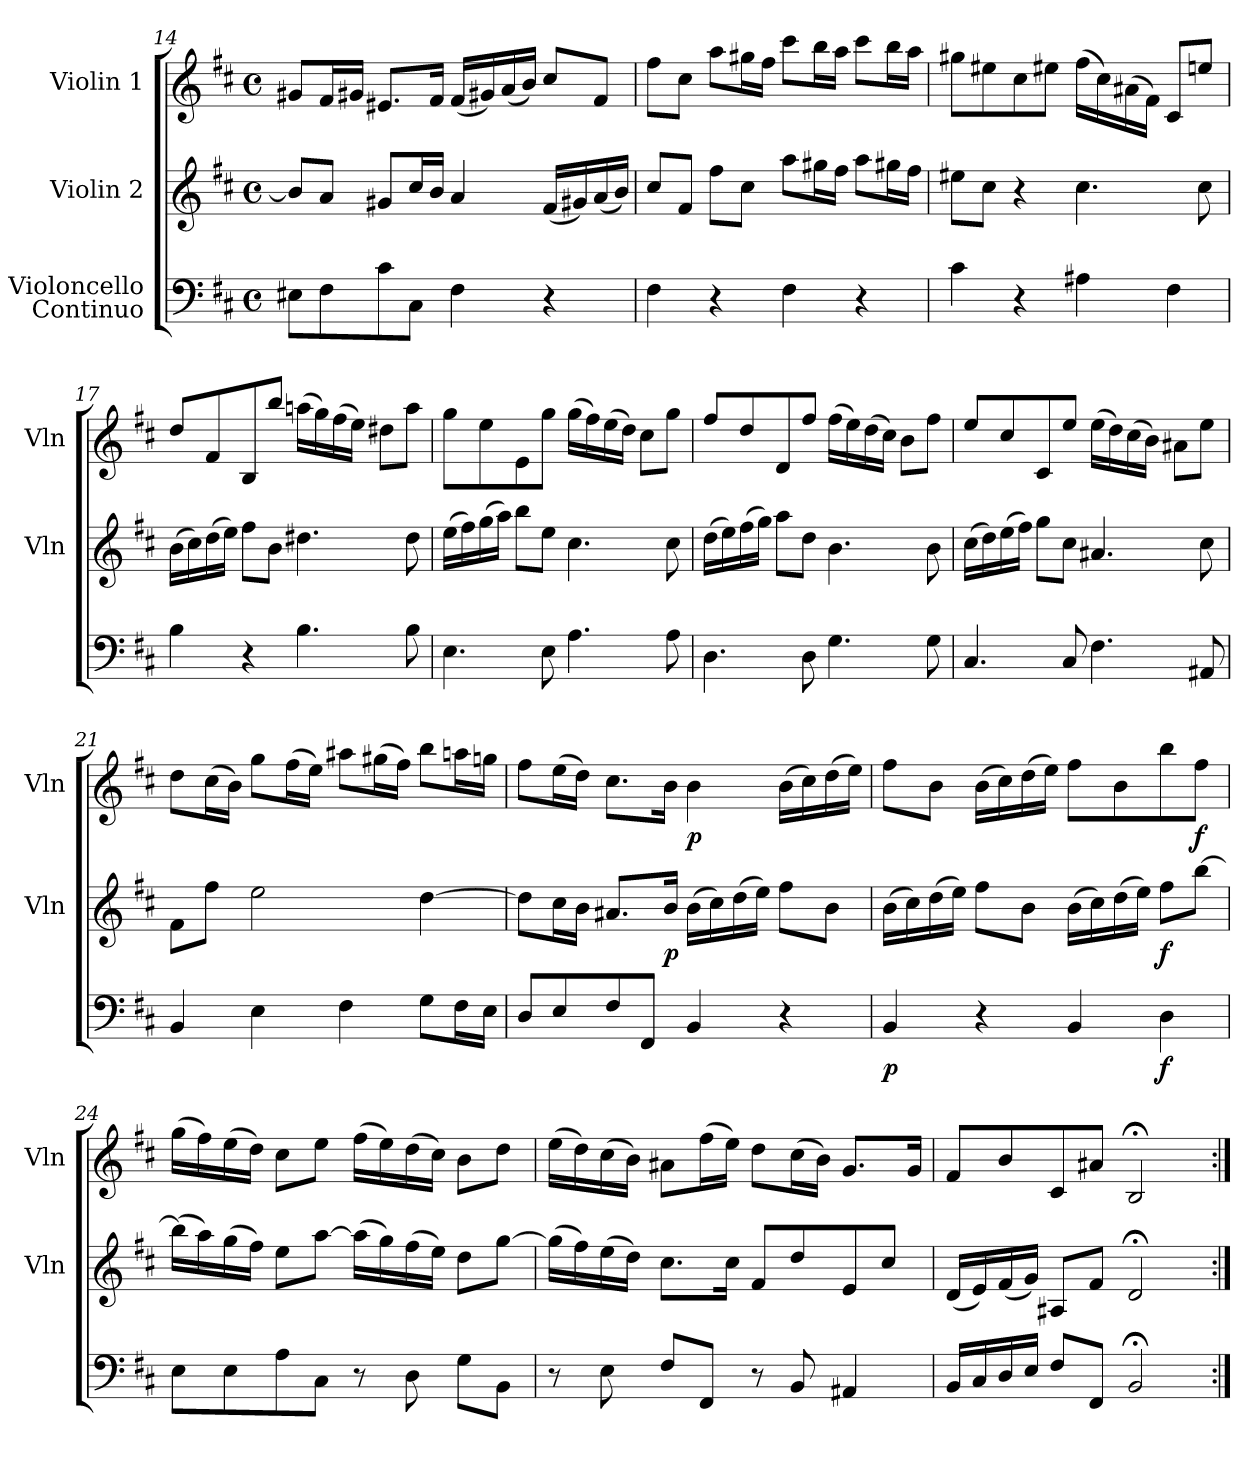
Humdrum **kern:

**kern	**dynam	**kern	**dynam	**kern	**dynam
*part3	*part3	*part2	*part2	*part1	*part1
*staff3	*staff3	*staff2	*staff2	*staff1	*staff1
*I"Violoncello\nContinuo	*	*I"Violin 2	*	*I"Violin 1	*
*	*	*I'Vln	*	*I'Vln	*
*clefF4	*	*clefG2	*	*clefG2	*
*k[f#c#]	*	*k[f#c#]	*	*k[f#c#]	*
*b:	*	*b:	*	*b:	*
*M4/4	*	*M4/4	*	*M4/4	*
*met(c)	*	*met(c)	*	*met(c)	*
=14	=14	=14	=14	=14	=14
8E#X\L	.	8b/L]	.	8g#X/L	.
8F#\	.	8a/J	.	16f#/L	.
.	.	.	.	16g#X/JJ	.
8c#\	.	8g#X/L	.	8.e#X/L	.
8C#\J	.	16cc#/L	.	.	.
.	.	16b/JJ	.	16f#/Jk	.
4F#\	.	4a/	.	(16f#/LL	.
.	.	.	.	16g#X/)	.
.	.	.	.	(16a/	.
.	.	.	.	16b/JJ)	.
4r	.	(16f#/LL	.	8cc#/L	.
.	.	16g#X/)	.	.	.
.	.	(16a/	.	8f#/J	.
.	.	16b/JJ)	.	.	.
=15	=15	=15	=15	=15	=15
4F#\	.	8cc#/L	.	8ff#\L	.
.	.	8f#/J	.	8cc#\J	.
4r	.	8ff#\L	.	8aa\L	.
.	.	8cc#\J	.	16gg#X\L	.
.	.	.	.	16ff#\JJ	.
4F#\	.	8aa\L	.	8ccc#\L	.
.	.	16gg#X\L	.	16bb\L	.
.	.	16ff#\JJ	.	16aa\JJ	.
4r	.	8aa\L	.	8ccc#\L	.
.	.	16gg#X\L	.	16bb\L	.
.	.	16ff#\JJ	.	16aa\JJ	.
=16	=16	=16	=16	=16	=16
4c#\	.	8ee#X\L	.	8gg#X\L	.
.	.	8cc#\J	.	8ee#X\	.
4r	.	4r	.	8cc#\	.
.	.	.	.	8ee#X\J	.
4A#X\	.	4.cc#\	.	(16ff#\LL	.
.	.	.	.	16cc#\)	.
.	.	.	.	(16a#X\	.
.	.	.	.	16f#\JJ)	.
4F#\	.	.	.	8c#/L	.
.	.	8cc#\	.	8een/J	.
=17	=17	=17	=17	=17	=17
4B\	.	(16b\LL	.	8dd/L	.
.	.	16cc#\)	.	.	.
.	.	(16dd\	.	8f#/	.
.	.	16ee\JJ)	.	.	.
4r	.	8ff#\L	.	8B/	.
.	.	8b\J	.	8bb/J	.
4.B\	.	4.dd#X\	.	(16aan\LL	.
.	.	.	.	16gg\)	.
.	.	.	.	(16ff#\	.
.	.	.	.	16ee\JJ)	.
.	.	.	.	8dd#X\L	.
8B\	.	8dd#\	.	8aa\J	.
=18	=18	=18	=18	=18	=18
4.E\	.	(16ee\LL	.	8gg\L	.
.	.	16ff#\)	.	.	.
.	.	(16gg\	.	8ee\	.
.	.	16aa\JJ)	.	.	.
.	.	8bb\L	.	8e\	.
8E\	.	8ee\J	.	8gg\J	.
4.A\	.	4.cc#\	.	(16gg\LL	.
.	.	.	.	16ff#\)	.
.	.	.	.	(16ee\	.
.	.	.	.	16dd\JJ)	.
.	.	.	.	8cc#\L	.
8A\	.	8cc#\	.	8gg\J	.
=19	=19	=19	=19	=19	=19
4.D\	.	(16dd\LL	.	8ff#/L	.
.	.	16ee\)	.	.	.
.	.	(16ff#\	.	8dd/	.
.	.	16gg\JJ)	.	.	.
.	.	8aa\L	.	8d/	.
8D\	.	8dd\J	.	8ff#/J	.
4.G\	.	4.b\	.	(16ff#\LL	.
.	.	.	.	16ee\)	.
.	.	.	.	(16dd\	.
.	.	.	.	16cc#\JJ)	.
.	.	.	.	8b\L	.
8G\	.	8b\	.	8ff#\J	.
=20	=20	=20	=20	=20	=20
4.C#/	.	(16cc#\LL	.	8ee/L	.
.	.	16dd\)	.	.	.
.	.	(16ee\	.	8cc#/	.
.	.	16ff#\JJ)	.	.	.
.	.	8gg\L	.	8c#/	.
8C#/	.	8cc#\J	.	8ee/J	.
4.F#\	.	4.a#X/	.	(16ee\LL	.
.	.	.	.	16dd\)	.
.	.	.	.	(16cc#\	.
.	.	.	.	16b\JJ)	.
.	.	.	.	8a#X\L	.
8AA#X/	.	8cc#\	.	8ee\J	.
=21	=21	=21	=21	=21	=21
4BB/	.	8f#\L	.	8dd\L	.
.	.	8ff#\J	.	(16cc#\L	.
.	.	.	.	16b\JJ)	.
4E\	.	2ee\	.	8gg\L	.
.	.	.	.	(16ff#\L	.
.	.	.	.	16ee\JJ)	.
4F#\	.	.	.	8aa#X\L	.
.	.	.	.	(16gg#X\L	.
.	.	.	.	16ff#\JJ)	.
8G\L	.	[4dd\	.	8bb\L	.
16F#\L	.	.	.	16aan\L	.
16E\JJ	.	.	.	16ggn\JJ	.
=22	=22	=22	=22	=22	=22
8D/L	.	8dd\L]	.	8ff#\L	.
8E/	.	16cc#\L	.	(16ee\L	.
.	.	16b\JJ	.	16dd\JJ)	.
8F#/	.	8.a#X/L	.	8.cc#\L	.
8FF#/J	.	.	.	.	.
.	.	16b/Jk	p	16b\Jk	.
4BB/	.	(16b\LL	.	4b\	p
.	.	16cc#\)	.	.	.
.	.	(16dd\	.	.	.
.	.	16ee\JJ)	.	.	.
4r	.	8ff#\L	.	(16b\LL	.
.	.	.	.	16cc#\)	.
.	.	8b\J	.	(16dd\	.
.	.	.	.	16ee\JJ)	.
=23	=23	=23	=23	=23	=23
4BB/	p	(16b\LL	.	8ff#\L	.
.	.	16cc#\)	.	.	.
.	.	(16dd\	.	8b\J	.
.	.	16ee\JJ)	.	.	.
4r	.	8ff#\L	.	(16b\LL	.
.	.	.	.	16cc#\)	.
.	.	8b\J	.	(16dd\	.
.	.	.	.	16ee\JJ)	.
4BB/	.	(16b\LL	.	8ff#\L	.
.	.	16cc#\)	.	.	.
.	.	(16dd\	.	8b\	.
.	.	16ee\JJ)	.	.	.
4D\	f	8ff#\L	f	8bb\	.
.	.	[8bb\J	.	8ff#\J	f
=24	=24	=24	=24	=24	=24
8E\L	.	(16bb\LL]	.	(16gg\LL	.
.	.	16aa\)	.	16ff#\)	.
8E\	.	(16gg\	.	(16ee\	.
.	.	16ff#\JJ)	.	16dd\JJ)	.
8A\	.	8ee\L	.	8cc#\L	.
8C#\J	.	[8aa\J	.	8ee\J	.
8r	.	(16aa\LL]	.	(16ff#\LL	.
.	.	16gg\)	.	16ee\)	.
8D\	.	(16ff#\	.	(16dd\	.
.	.	16ee\JJ)	.	16cc#\JJ)	.
8G\L	.	8dd\L	.	8b\L	.
8BB\J	.	[8gg\J	.	8dd\J	.
=25	=25	=25	=25	=25	=25
8r	.	(16gg\LL]	.	(16ee\LL	.
.	.	16ff#\)	.	16dd\)	.
8E\	.	(16ee\	.	(16cc#\	.
.	.	16dd\JJ)	.	16b\JJ)	.
8F#/L	.	8.cc#\L	.	8a#X\L	.
8FF#/J	.	.	.	(16ff#\L	.
.	.	16cc#\Jk	.	16ee\JJ)	.
8r	.	8f#/L	.	8dd\L	.
8BB/	.	8dd/	.	(16cc#\L	.
.	.	.	.	16b\JJ)	.
4AA#X/	.	8e/	.	8.g/L	.
.	.	8cc#/J	.	.	.
.	.	.	.	16g/Jk	.
=26	=26	=26	=26	=26	=26
16BB/LL	.	(16d/LL	.	8f#/L	.
16C#/	.	16e/)	.	.	.
16D/	.	(16f#/	.	8b/	.
16E/JJ	.	16g/JJ)	.	.	.
8F#/L	.	8A#X/L	.	8c#/	.
8FF#/J	.	8f#/J	.	8a#X/J	.
2BB;</	.	2d;</	.	2B;</	.
=:|!	=:|!	=:|!	=:|!	=:|!	=:|!
*-	*-	*-	*-	*-	*-
